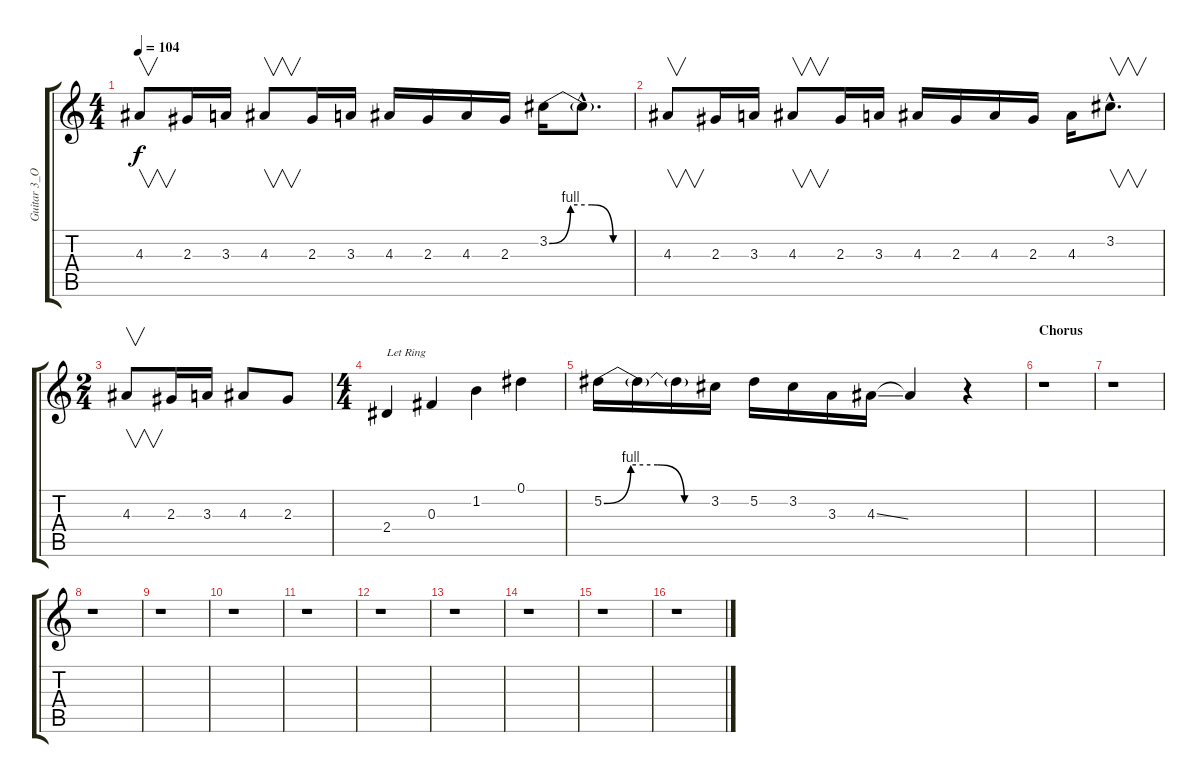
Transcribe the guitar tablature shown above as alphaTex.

\track ("Guitar 3_Octave Divider" "Guitar 3_O") {instrument distortionguitar}
\staff {score tabs}
\tuning (Eb4 Bb3 Gb3 Db3 Ab2 Eb2) {hide}
\ts (4 4)
\tempo 104
\clef g2
\ks c
4.3.8{v dy f} 2.3.16 3.3.16 4.3.8{v} 2.3.16 3.3.16 4.3.16 2.3.16 4.3.16 2.3.16 3.2{be (custom 0 0 15 4 30 4 45 0 60 0)}.16 3.2{hac t}.8{d} |
4.3.8{v} 2.3.16 3.3.16 4.3.8{v} 2.3.16 3.3.16 4.3.16 2.3.16 4.3.16 2.3.16 4.3.16 3.2{hac}.8{v d} |
\ts (2 4)
4.3.8{v} 2.3.16 3.3.16 4.3.8 2.3.8 |
\ts (4 4)
2.4.4{txt "Let Ring"} 0.3.4 1.2.4 0.1.4 |
5.2{be (custom 0 0 15 4 30 4 45 0 60 0)}.16 5.2{t}.16 5.2{t}.16 3.2.16 5.2.16 3.2.16 3.3.16 4.3{ss}.16 4.3{t}.4 r.4 |
\section ("" "Chorus")
r.1 |
r.1 |
r.1 |
r.1 |
r.1 |
r.1 |
r.1 |
r.1 |
r.1 |
r.1 |
r.1
